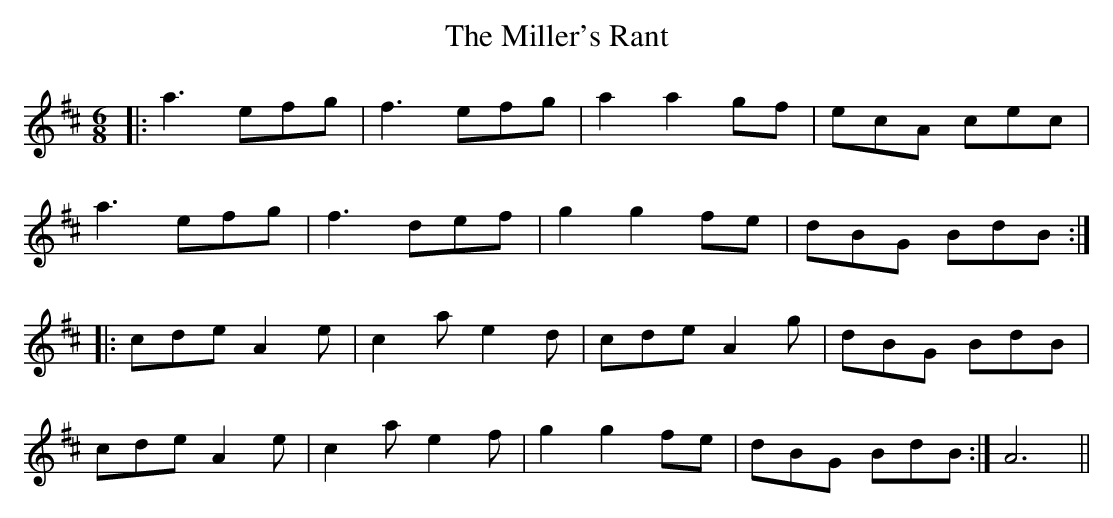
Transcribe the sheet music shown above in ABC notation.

X:1
T: The Miller's Rant
M: 6/8
L: 1/8
K: Amix
|:a3 efg|f3 efg|a2 a2 gf|ecA cec|
a3 efg|f3 def|g2 g2 fe|dBG BdB:|
|:cde A2 e|c2 a e2 d|cde A2 g|dBG BdB|
cde A2 e|c2 a e2 f|g2 g2 fe|dBG BdB:|A6||
